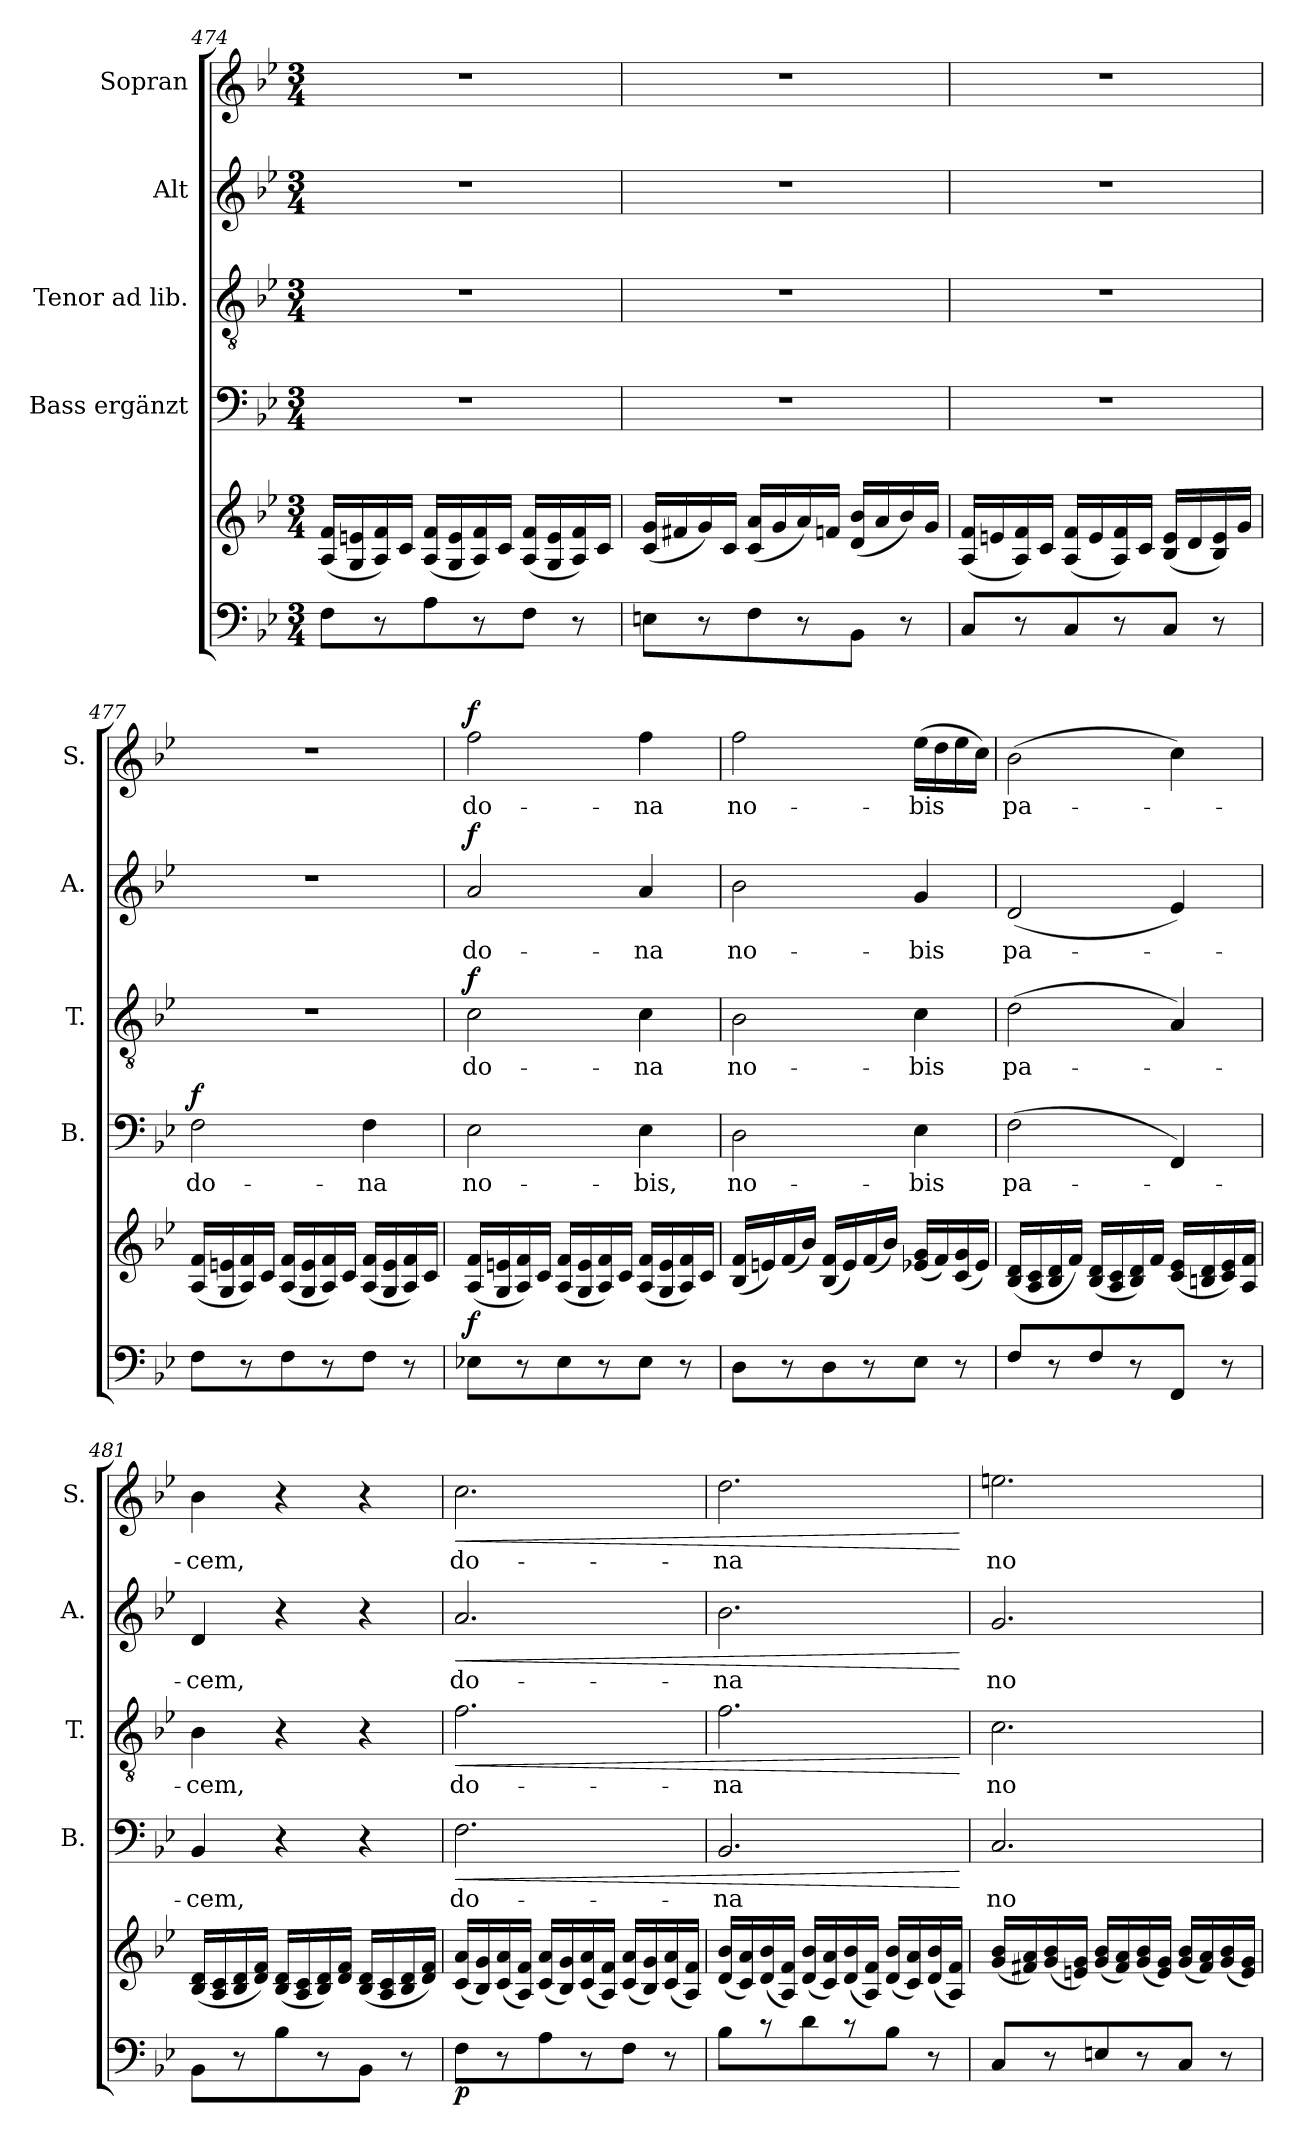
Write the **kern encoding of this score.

**kern	**kern	**dynam	**kern	**text	**dynam	**kern	**text	**dynam	**kern	**text	**dynam	**kern	**text	**dynam
*part5	*part5	*part5	*part4	*part4	*part4	*part3	*part3	*part3	*part2	*part2	*part2	*part1	*part1	*part1
*staff6	*staff5	*staff5/6	*staff4	*staff4	*staff4	*staff3	*staff3	*staff3	*staff2	*staff2	*staff2	*staff1	*staff1	*staff1
*	*	*	*I"Bass ergänzt	*	*	*I"Tenor ad lib.	*	*	*I"Alt	*	*	*I"Sopran	*	*
*	*	*	*I'B.	*	*	*I'T.	*	*	*I'A.	*	*	*I'S.	*	*
*clefF4	*clefG2	*	*clefF4	*	*	*clefGv2	*	*	*clefG2	*	*	*clefG2	*	*
*k[b-e-]	*k[b-e-]	*	*k[b-e-]	*	*	*k[b-e-]	*	*	*k[b-e-]	*	*	*k[b-e-]	*	*
*B-:	*B-:	*	*B-:	*	*	*B-:	*	*	*B-:	*	*	*B-:	*	*
*M3/4	*M3/4	*	*M3/4	*	*	*M3/4	*	*	*M3/4	*	*	*M3/4	*	*
=474	=474	=474	=474	=474	=474	=474	=474	=474	=474	=474	=474	=474	=474	=474
8F\L	(<16A/ 16f/LL	.	2.r	.	.	2.r	.	.	2.r	.	.	2.r	.	.
.	16G/ 16en/	.	.	.	.	.	.	.	.	.	.	.	.	.
8r	16A/ 16f/)	.	.	.	.	.	.	.	.	.	.	.	.	.
.	16c/JJ	.	.	.	.	.	.	.	.	.	.	.	.	.
8A\	(<16A/ 16f/LL	.	.	.	.	.	.	.	.	.	.	.	.	.
.	16G/ 16e/	.	.	.	.	.	.	.	.	.	.	.	.	.
8r	16A/ 16f/)	.	.	.	.	.	.	.	.	.	.	.	.	.
.	16c/JJ	.	.	.	.	.	.	.	.	.	.	.	.	.
8F\J	(<16A/ 16f/LL	.	.	.	.	.	.	.	.	.	.	.	.	.
.	16G/ 16e/	.	.	.	.	.	.	.	.	.	.	.	.	.
8r	16A/ 16f/)	.	.	.	.	.	.	.	.	.	.	.	.	.
.	16c/JJ	.	.	.	.	.	.	.	.	.	.	.	.	.
!!LO:PB:g=z
=475	=475	=475	=475	=475	=475	=475	=475	=475	=475	=475	=475	=475	=475	=475
8En\L	(<16c/ 16g/LL	.	2.r	.	.	2.r	.	.	2.r	.	.	2.r	.	.
.	16f#X/	.	.	.	.	.	.	.	.	.	.	.	.	.
8r	16g/)	.	.	.	.	.	.	.	.	.	.	.	.	.
.	16c/JJ	.	.	.	.	.	.	.	.	.	.	.	.	.
8F\	(<16c/ 16a/LL	.	.	.	.	.	.	.	.	.	.	.	.	.
.	16g/	.	.	.	.	.	.	.	.	.	.	.	.	.
8r	16a/)	.	.	.	.	.	.	.	.	.	.	.	.	.
.	16fn/JJ	.	.	.	.	.	.	.	.	.	.	.	.	.
8BB-\J	(<16d/ 16b-/LL	.	.	.	.	.	.	.	.	.	.	.	.	.
.	16a/	.	.	.	.	.	.	.	.	.	.	.	.	.
8r	16b-/)	.	.	.	.	.	.	.	.	.	.	.	.	.
.	16g/JJ	.	.	.	.	.	.	.	.	.	.	.	.	.
=476	=476	=476	=476	=476	=476	=476	=476	=476	=476	=476	=476	=476	=476	=476
8C/L	(<16A/ 16f/LL	.	2.r	.	.	2.r	.	.	2.r	.	.	2.r	.	.
.	16en/	.	.	.	.	.	.	.	.	.	.	.	.	.
8r	16A/ 16f/)	.	.	.	.	.	.	.	.	.	.	.	.	.
.	16c/JJ	.	.	.	.	.	.	.	.	.	.	.	.	.
8C/	(<16A/ 16f/LL	.	.	.	.	.	.	.	.	.	.	.	.	.
.	16e/	.	.	.	.	.	.	.	.	.	.	.	.	.
8r	16A/ 16f/)	.	.	.	.	.	.	.	.	.	.	.	.	.
.	16c/JJ	.	.	.	.	.	.	.	.	.	.	.	.	.
8C/J	(<16B-/ 16e/LL	.	.	.	.	.	.	.	.	.	.	.	.	.
.	16d/	.	.	.	.	.	.	.	.	.	.	.	.	.
8r	16B-/ 16e/)	.	.	.	.	.	.	.	.	.	.	.	.	.
.	16g/JJ	.	.	.	.	.	.	.	.	.	.	.	.	.
=477	=477	=477	=477	=477	=477	=477	=477	=477	=477	=477	=477	=477	=477	=477
!	!	!	!	!LO:LY:b	!LO:DY:a	!	!	!	!	!	!	!	!	!
8F\L	(<16A/ 16f/LL	.	2F\	do-	f	2.r	.	.	2.r	.	.	2.r	.	.
.	16G/ 16en/	.	.	.	.	.	.	.	.	.	.	.	.	.
8r	16A/ 16f/)	.	.	.	.	.	.	.	.	.	.	.	.	.
.	16c/JJ	.	.	.	.	.	.	.	.	.	.	.	.	.
8F\	(<16A/ 16f/LL	.	.	.	.	.	.	.	.	.	.	.	.	.
.	16G/ 16e/	.	.	.	.	.	.	.	.	.	.	.	.	.
8r	16A/ 16f/)	.	.	.	.	.	.	.	.	.	.	.	.	.
.	16c/JJ	.	.	.	.	.	.	.	.	.	.	.	.	.
!	!	!	!	!LO:LY:b	!	!	!	!	!	!	!	!	!	!
8F\J	(<16A/ 16f/LL	.	4F\	-na	.	.	.	.	.	.	.	.	.	.
.	16G/ 16e/	.	.	.	.	.	.	.	.	.	.	.	.	.
8r	16A/ 16f/)	.	.	.	.	.	.	.	.	.	.	.	.	.
.	16c/JJ	.	.	.	.	.	.	.	.	.	.	.	.	.
!!LO:LB:g=z
=478	=478	=478	=478	=478	=478	=478	=478	=478	=478	=478	=478	=478	=478	=478
!	!	!LO:DY:a=2	!	!LO:LY:b	!	!	!LO:LY:b	!LO:DY:a	!	!LO:LY:b	!LO:DY:a	!	!LO:LY:b	!LO:DY:a
8E-X\L	(<16A/ 16f/LL	f	2E-\	no-	.	2c\	do-	f	2a/	do-	f	2ff\	do-	f
.	16G/ 16en/	.	.	.	.	.	.	.	.	.	.	.	.	.
8r	16A/ 16f/)	.	.	.	.	.	.	.	.	.	.	.	.	.
.	16c/JJ	.	.	.	.	.	.	.	.	.	.	.	.	.
8E-\	(<16A/ 16f/LL	.	.	.	.	.	.	.	.	.	.	.	.	.
.	16G/ 16e/	.	.	.	.	.	.	.	.	.	.	.	.	.
8r	16A/ 16f/)	.	.	.	.	.	.	.	.	.	.	.	.	.
.	16c/JJ	.	.	.	.	.	.	.	.	.	.	.	.	.
!	!	!	!	!LO:LY:b	!	!	!LO:LY:b	!	!	!LO:LY:b	!	!	!LO:LY:b	!
8E-\J	(<16A/ 16f/LL	.	4E-\	-bis,	.	4c\	-na	.	4a/	-na	.	4ff\	-na	.
.	16G/ 16e/	.	.	.	.	.	.	.	.	.	.	.	.	.
8r	16A/ 16f/)	.	.	.	.	.	.	.	.	.	.	.	.	.
.	16c/JJ	.	.	.	.	.	.	.	.	.	.	.	.	.
=479	=479	=479	=479	=479	=479	=479	=479	=479	=479	=479	=479	=479	=479	=479
!	!	!	!	!LO:LY:b	!	!	!LO:LY:b	!	!	!LO:LY:b	!	!	!LO:LY:b	!
8D\L	(<16B-/ 16f/LL	.	2D\	no-	.	2B-\	no-	.	2b-\	no-	.	2ff\	no-	.
.	16en/)	.	.	.	.	.	.	.	.	.	.	.	.	.
8r	(<16f/	.	.	.	.	.	.	.	.	.	.	.	.	.
.	16b-/JJ)	.	.	.	.	.	.	.	.	.	.	.	.	.
8D\	(<16B-/ 16f/LL	.	.	.	.	.	.	.	.	.	.	.	.	.
.	16e/)	.	.	.	.	.	.	.	.	.	.	.	.	.
8r	(<16f/	.	.	.	.	.	.	.	.	.	.	.	.	.
.	16b-/JJ)	.	.	.	.	.	.	.	.	.	.	.	.	.
!	!	!	!	!LO:LY:b	!	!	!LO:LY:b	!	!	!LO:LY:b	!	!	!LO:LY:b	!
8E-\J	(<16e-X/ 16g/LL	.	4E-\	-bis	.	4c\	-bis	.	4g/	-bis	.	(>16ee-\LL	-bis	.
.	16f/)	.	.	.	.	.	.	.	.	.	.	16dd\	.	.
8r	(<16c/ 16g/	.	.	.	.	.	.	.	.	.	.	16ee-\	.	.
.	16e-/JJ)	.	.	.	.	.	.	.	.	.	.	16cc\JJ)	.	.
=480	=480	=480	=480	=480	=480	=480	=480	=480	=480	=480	=480	=480	=480	=480
!	!	!	!	!LO:LY:b	!	!	!LO:LY:b	!	!	!LO:LY:b	!	!	!LO:LY:b	!
8F/L	(<16B-/ 16d/LL	.	(>2F\	pa-	.	(>2d\	pa-	.	(<2d/	pa-	.	(>2b-\	pa-	.
.	16A/ 16c/	.	.	.	.	.	.	.	.	.	.	.	.	.
8r	16B-/ 16d/	.	.	.	.	.	.	.	.	.	.	.	.	.
.	16f/JJ)	.	.	.	.	.	.	.	.	.	.	.	.	.
8F/	(<16B-/ 16d/LL	.	.	.	.	.	.	.	.	.	.	.	.	.
.	16A/ 16c/	.	.	.	.	.	.	.	.	.	.	.	.	.
8r	16B-/ 16d/)	.	.	.	.	.	.	.	.	.	.	.	.	.
.	16f/JJ	.	.	.	.	.	.	.	.	.	.	.	.	.
8FF/J	(<16c/ 16e-/LL	.	4FF/)	.	.	4A/)	.	.	4e-/)	.	.	4cc\)	.	.
.	16Bn/ 16d/	.	.	.	.	.	.	.	.	.	.	.	.	.
8r	16c/ 16e-/)	.	.	.	.	.	.	.	.	.	.	.	.	.
.	16A/ 16f/JJ	.	.	.	.	.	.	.	.	.	.	.	.	.
!!LO:PB:g=z
=481	=481	=481	=481	=481	=481	=481	=481	=481	=481	=481	=481	=481	=481	=481
!	!	!	!	!LO:LY:b	!	!	!LO:LY:b	!	!	!LO:LY:b	!	!	!LO:LY:b	!
8BB-\L	(<16B-/ 16d/LL	.	4BB-/	-cem,	.	4B-\	-cem,	.	4d/	-cem,	.	4b-\	-cem,	.
.	16A/ 16c/	.	.	.	.	.	.	.	.	.	.	.	.	.
8r	16B-/ 16d/	.	.	.	.	.	.	.	.	.	.	.	.	.
.	16d/ 16f/JJ)	.	.	.	.	.	.	.	.	.	.	.	.	.
8B-\	(<16B-/ 16d/LL	.	4r	.	.	4r	.	.	4r	.	.	4r	.	.
.	16A/ 16c/	.	.	.	.	.	.	.	.	.	.	.	.	.
8r	16B-/ 16d/)	.	.	.	.	.	.	.	.	.	.	.	.	.
.	16d/ 16f/JJ	.	.	.	.	.	.	.	.	.	.	.	.	.
8BB-\J	(<16B-/ 16d/LL	.	4r	.	.	4r	.	.	4r	.	.	4r	.	.
.	16A/ 16c/	.	.	.	.	.	.	.	.	.	.	.	.	.
8r	16B-/ 16d/	.	.	.	.	.	.	.	.	.	.	.	.	.
.	16d/ 16f/JJ)	.	.	.	.	.	.	.	.	.	.	.	.	.
=482	=482	=482	=482	=482	=482	=482	=482	=482	=482	=482	=482	=482	=482	=482
!	!	!LO:DY:b=2	!	!LO:LY:b	!LO:HP:b	!	!LO:LY:b	!LO:HP:b	!	!LO:LY:b	!LO:HP:b	!	!LO:LY:b	!LO:HP:b
8F\L	(<16c/ 16a/LL	p	2.F\	do-	<	2.f\	do-	<	2.a/	do-	<	2.cc\	do-	<
.	16B-/ 16g/)	.	.	.	.	.	.	.	.	.	.	.	.	.
8r	(<16c/ 16a/	.	.	.	.	.	.	.	.	.	.	.	.	.
.	16A/ 16f/JJ)	.	.	.	.	.	.	.	.	.	.	.	.	.
8A\	(<16c/ 16a/LL	.	.	.	.	.	.	.	.	.	.	.	.	.
.	16B-/ 16g/)	.	.	.	.	.	.	.	.	.	.	.	.	.
8r	(<16c/ 16a/	.	.	.	.	.	.	.	.	.	.	.	.	.
.	16A/ 16f/JJ)	.	.	.	.	.	.	.	.	.	.	.	.	.
8F\J	(<16c/ 16a/LL	.	.	.	.	.	.	.	.	.	.	.	.	.
.	16B-/ 16g/)	.	.	.	.	.	.	.	.	.	.	.	.	.
8r	(<16c/ 16a/	.	.	.	.	.	.	.	.	.	.	.	.	.
.	16A/ 16f/JJ)	.	.	.	.	.	.	.	.	.	.	.	.	.
=483	=483	=483	=483	=483	=483	=483	=483	=483	=483	=483	=483	=483	=483	=483
!	!	!	!	!LO:LY:b	!	!	!LO:LY:b	!	!	!LO:LY:b	!	!	!LO:LY:b	!
8B-\L	(<16d/ 16b-/LL	.	2.BB-/	-na	.	2.f\	-na	.	2.b-\	-na	.	2.dd\	-na	.
.	16c/ 16a/)	.	.	.	.	.	.	.	.	.	.	.	.	.
8r	(<16d/ 16b-/	.	.	.	.	.	.	.	.	.	.	.	.	.
.	16A/ 16f/JJ)	.	.	.	.	.	.	.	.	.	.	.	.	.
8d\	(<16d/ 16b-/LL	.	.	.	.	.	.	.	.	.	.	.	.	.
.	16c/ 16a/)	.	.	.	.	.	.	.	.	.	.	.	.	.
8r	(<16d/ 16b-/	.	.	.	.	.	.	.	.	.	.	.	.	.
.	16A/ 16f/JJ)	.	.	.	.	.	.	.	.	.	.	.	.	.
8B-\J	(<16d/ 16b-/LL	.	.	.	.	.	.	.	.	.	.	.	.	.
.	16c/ 16a/)	.	.	.	.	.	.	.	.	.	.	.	.	.
8r	(<16d/ 16b-/	.	.	.	.	.	.	.	.	.	.	.	.	.
.	16A/ 16f/JJ)	.	.	.	.	.	.	.	.	.	.	.	.	.
.	.	.	.	.	[	.	.	[	.	.	[	.	.	[
!!LO:LB:g=z
=484	=484	=484	=484	=484	=484	=484	=484	=484	=484	=484	=484	=484	=484	=484
!	!	!	!	!LO:LY:b	!	!	!LO:LY:b	!	!	!LO:LY:b	!	!	!LO:LY:b	!
8C/L	(<16g/ 16b-/LL	.	2.C/	no-	.	2.c\	no-	.	2.g/	no-	.	2.een\	no-	.
.	16f#X/ 16a/)	.	.	.	.	.	.	.	.	.	.	.	.	.
8r	(<16g/ 16b-/	.	.	.	.	.	.	.	.	.	.	.	.	.
.	16en/ 16g/JJ)	.	.	.	.	.	.	.	.	.	.	.	.	.
8En/	(<16g/ 16b-/LL	.	.	.	.	.	.	.	.	.	.	.	.	.
.	16f#/ 16a/)	.	.	.	.	.	.	.	.	.	.	.	.	.
8r	(<16g/ 16b-/	.	.	.	.	.	.	.	.	.	.	.	.	.
.	16e/ 16g/JJ)	.	.	.	.	.	.	.	.	.	.	.	.	.
8C/J	(<16g/ 16b-/LL	.	.	.	.	.	.	.	.	.	.	.	.	.
.	16f#/ 16a/)	.	.	.	.	.	.	.	.	.	.	.	.	.
8r	(<16g/ 16b-/	.	.	.	.	.	.	.	.	.	.	.	.	.
.	16e/ 16g/JJ)	.	.	.	.	.	.	.	.	.	.	.	.	.
=	=	=	=	=	=	=	=	=	=	=	=	=	=	=
*-	*-	*-	*-	*-	*-	*-	*-	*-	*-	*-	*-	*-	*-	*-
